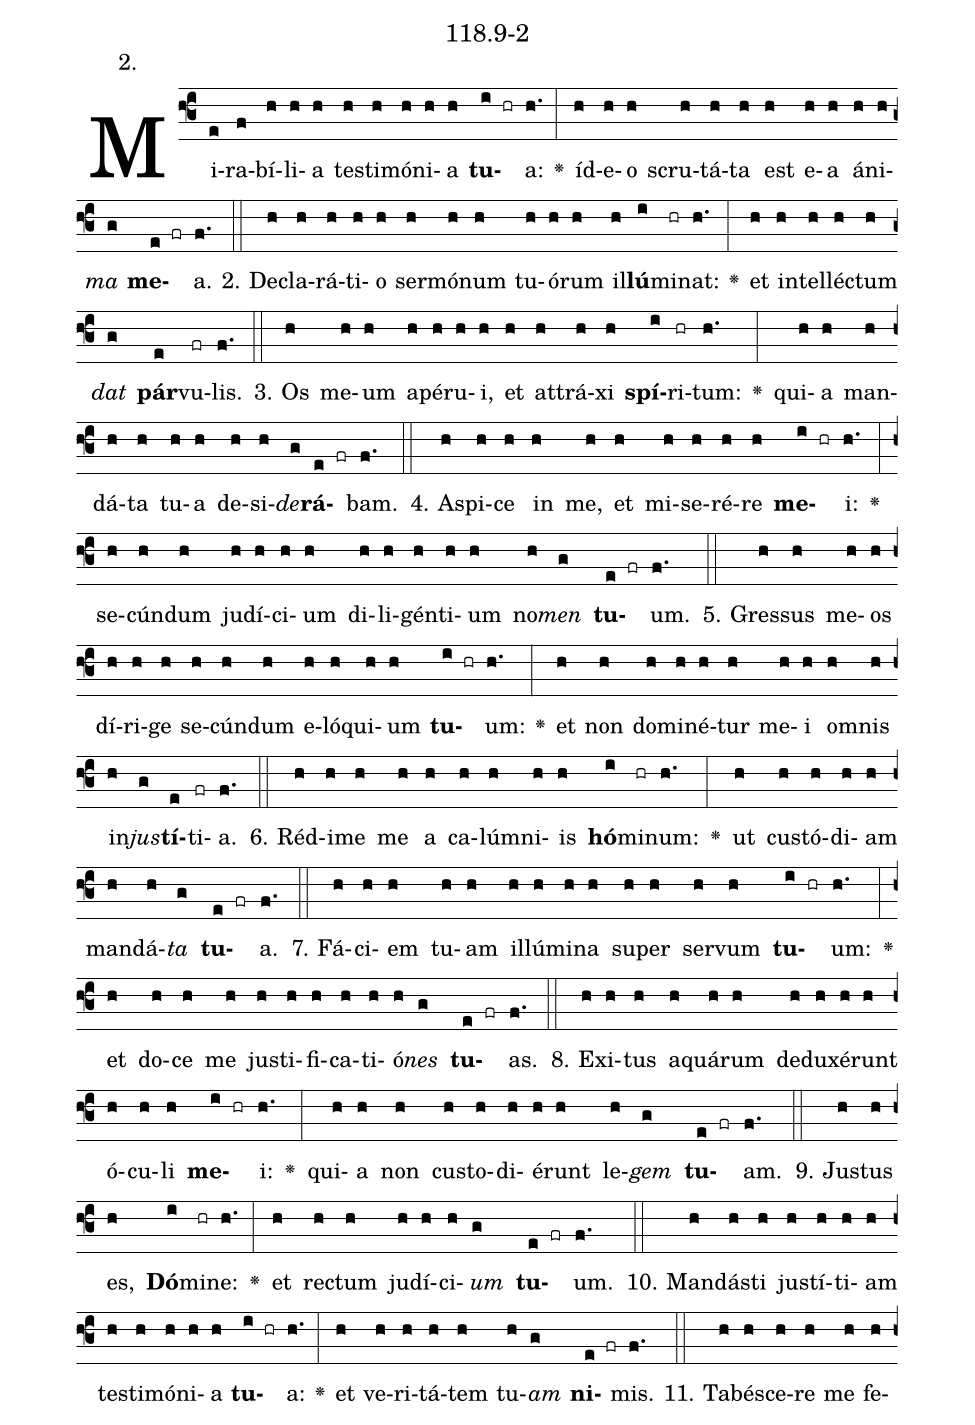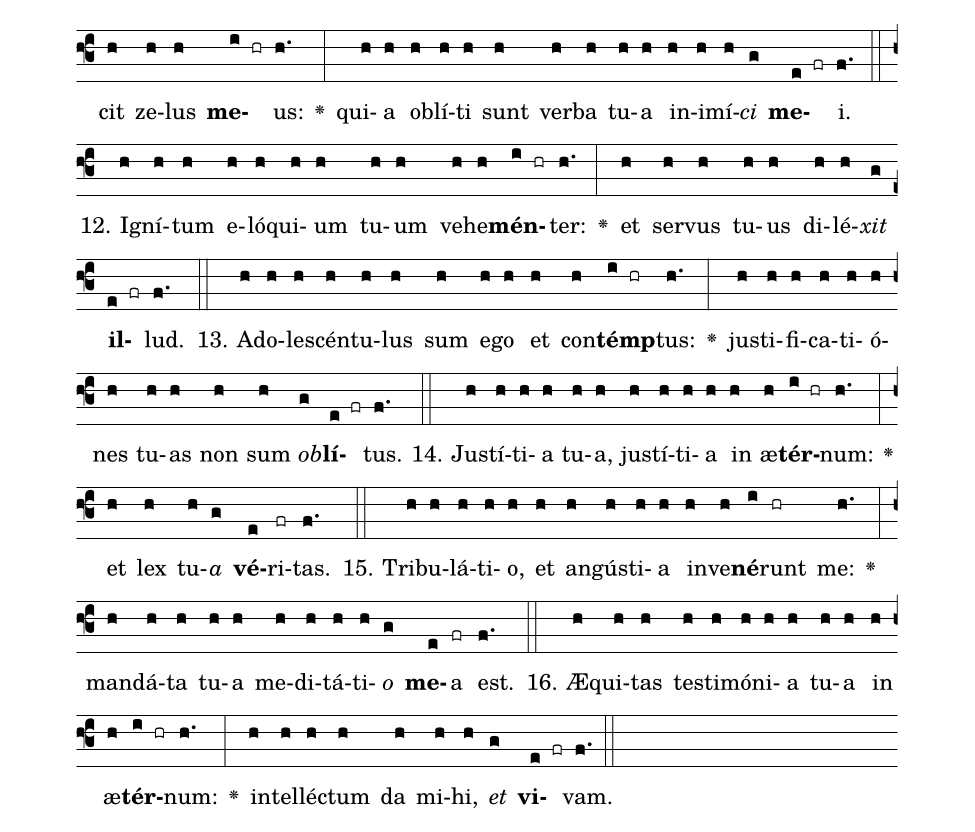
name: 118.9-2;
annotation: 2.;
%%
(f3)Mi(e)ra(f)bí(h)li(h)a(h) tes(h)ti(h)mó(h)ni(h)a(h) <b>tu</b>(i hr)a:(h.) <v>\greheightstar</v>(:) íd(h)e(h)o(h) scru(h)tá(h)ta(h) est(h) e(h)a(h) á(h)ni(h)<i>ma</i>(g) <b>me</b>(e fr)a.(f.) (::)
2. De(h)cla(h)rá(h)ti(h)o(h) ser(h)mó(h)num(h) tu(h)ó(h)rum(h) il(h)<b>lú</b>(i)mi(hr)nat:(h.) <v>\greheightstar</v>(:) et(h) in(h)tel(h)léc(h)tum(h) <i>dat</i>(g) <b>pár</b>(e)vu(fr)lis.(f.) (::)
3. Os(h) me(h)um(h) a(h)pé(h)ru(h)i,(h) et(h) at(h)trá(h)xi(h) <b>spí</b>(i)ri(hr)tum:(h.) <v>\greheightstar</v>(:) qui(h)a(h) man(h)dá(h)ta(h) tu(h)a(h) de(h)si(h)<i>de</i>(g)<b>rá</b>(e fr)bam.(f.) (::)
4. A(h)spi(h)ce(h) in(h) me,(h) et(h) mi(h)se(h)ré(h)re(h) <b>me</b>(i hr)i:(h.) <v>\greheightstar</v>(:) se(h)cún(h)dum(h) ju(h)dí(h)ci(h)um(h) di(h)li(h)gén(h)ti(h)um(h) no(h)<i>men</i>(g) <b>tu</b>(e fr)um.(f.) (::)
5. Gres(h)sus(h) me(h)os(h) dí(h)ri(h)ge(h) se(h)cún(h)dum(h) e(h)ló(h)qui(h)um(h) <b>tu</b>(i hr)um:(h.) <v>\greheightstar</v>(:) et(h) non(h) do(h)mi(h)né(h)tur(h) me(h)i(h) om(h)nis(h) in(h)<i>jus</i>(g)<b>tí</b>(e)ti(fr)a.(f.) (::)
6. Réd(h)i(h)me(h) me(h) a(h) ca(h)lúm(h)ni(h)is(h) <b>hó</b>(i)mi(hr)num:(h.) <v>\greheightstar</v>(:) ut(h) cus(h)tó(h)di(h)am(h) man(h)dá(h)<i>ta</i>(g) <b>tu</b>(e fr)a.(f.) (::)
7. Fá(h)ci(h)em(h) tu(h)am(h) il(h)lú(h)mi(h)na(h) su(h)per(h) ser(h)vum(h) <b>tu</b>(i hr)um:(h.) <v>\greheightstar</v>(:) et(h) do(h)ce(h) me(h) jus(h)ti(h)fi(h)ca(h)ti(h)ó(h)<i>nes</i>(g) <b>tu</b>(e fr)as.(f.) (::)
8. Ex(h)i(h)tus(h) a(h)quá(h)rum(h) de(h)du(h)xé(h)runt(h) ó(h)cu(h)li(h) <b>me</b>(i hr)i:(h.) <v>\greheightstar</v>(:) qui(h)a(h) non(h) cus(h)to(h)di(h)é(h)runt(h) le(h)<i>gem</i>(g) <b>tu</b>(e fr)am.(f.) (::)
9. Jus(h)tus(h) es,(h) <b>Dó</b>(i)mi(hr)ne:(h.) <v>\greheightstar</v>(:) et(h) rec(h)tum(h) ju(h)dí(h)ci(h)<i>um</i>(g) <b>tu</b>(e fr)um.(f.) (::)
10. Man(h)dás(h)ti(h) jus(h)tí(h)ti(h)am(h) tes(h)ti(h)mó(h)ni(h)a(h) <b>tu</b>(i hr)a:(h.) <v>\greheightstar</v>(:) et(h) ve(h)ri(h)tá(h)tem(h) tu(h)<i>am</i>(g) <b>ni</b>(e fr)mis.(f.) (::)
11. Ta(h)bé(h)sce(h)re(h) me(h) fe(h)cit(h) ze(h)lus(h) <b>me</b>(i hr)us:(h.) <v>\greheightstar</v>(:) qui(h)a(h) ob(h)lí(h)ti(h) sunt(h) ver(h)ba(h) tu(h)a(h) in(h)i(h)mí(h)<i>ci</i>(g) <b>me</b>(e fr)i.(f.) (::)
12. I(h)gní(h)tum(h) e(h)ló(h)qui(h)um(h) tu(h)um(h) ve(h)he(h)<b>mén</b>(i hr)ter:(h.) <v>\greheightstar</v>(:) et(h) ser(h)vus(h) tu(h)us(h) di(h)lé(h)<i>xit</i>(g) <b>il</b>(e fr)lud.(f.) (::)
13. Ad(h)o(h)le(h)scén(h)tu(h)lus(h) sum(h) e(h)go(h) et(h) con(h)<b>témp</b>(i hr)tus:(h.) <v>\greheightstar</v>(:) jus(h)ti(h)fi(h)ca(h)ti(h)ó(h)nes(h) tu(h)as(h) non(h) sum(h) <i>ob</i>(g)<b>lí</b>(e fr)tus.(f.) (::)
14. Jus(h)tí(h)ti(h)a(h) tu(h)a,(h) jus(h)tí(h)ti(h)a(h) in(h) æ(h)<b>tér</b>(i hr)num:(h.) <v>\greheightstar</v>(:) et(h) lex(h) tu(h)<i>a</i>(g) <b>vé</b>(e)ri(fr)tas.(f.) (::)
15. Tri(h)bu(h)lá(h)ti(h)o,(h) et(h) an(h)gús(h)ti(h)a(h) in(h)ve(h)<b>né</b>(i)runt(hr) me:(h.) <v>\greheightstar</v>(:) man(h)dá(h)ta(h) tu(h)a(h) me(h)di(h)tá(h)ti(h)<i>o</i>(g) <b>me</b>(e)a(fr) est.(f.) (::)
16. Æ(h)qui(h)tas(h) tes(h)ti(h)mó(h)ni(h)a(h) tu(h)a(h) in(h) æ(h)<b>tér</b>(i hr)num:(h.) <v>\greheightstar</v>(:) in(h)tel(h)léc(h)tum(h) da(h) mi(h)hi,(h) <i>et</i>(g) <b>vi</b>(e fr)vam.(f.) (::)
